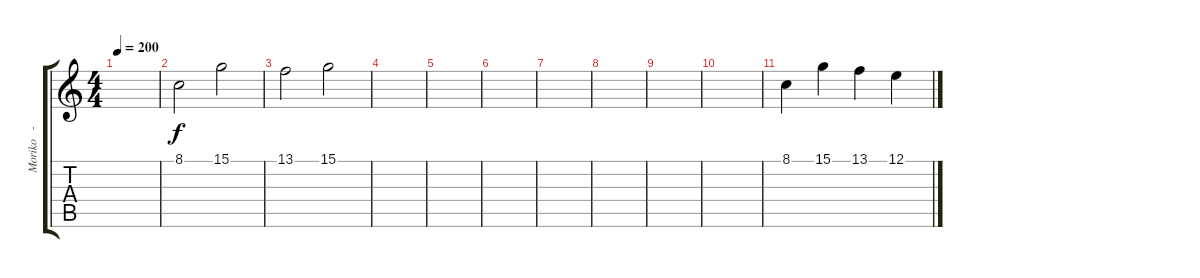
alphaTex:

\track ("Moriko   - Saxaphone" "Moriko   -") {instrument altosax}
\staff {score tabs}
\tuning (E4 B3 G3 D3 A2 E2) {hide}
\ts (4 4)
\tempo 200
\clef g2
\ks c
|
8.1.2 15.1.2 |
13.1.2 15.1.2 |
|
|
|
|
|
|
|
8.1.4 15.1.4 13.1.4 12.1.4
